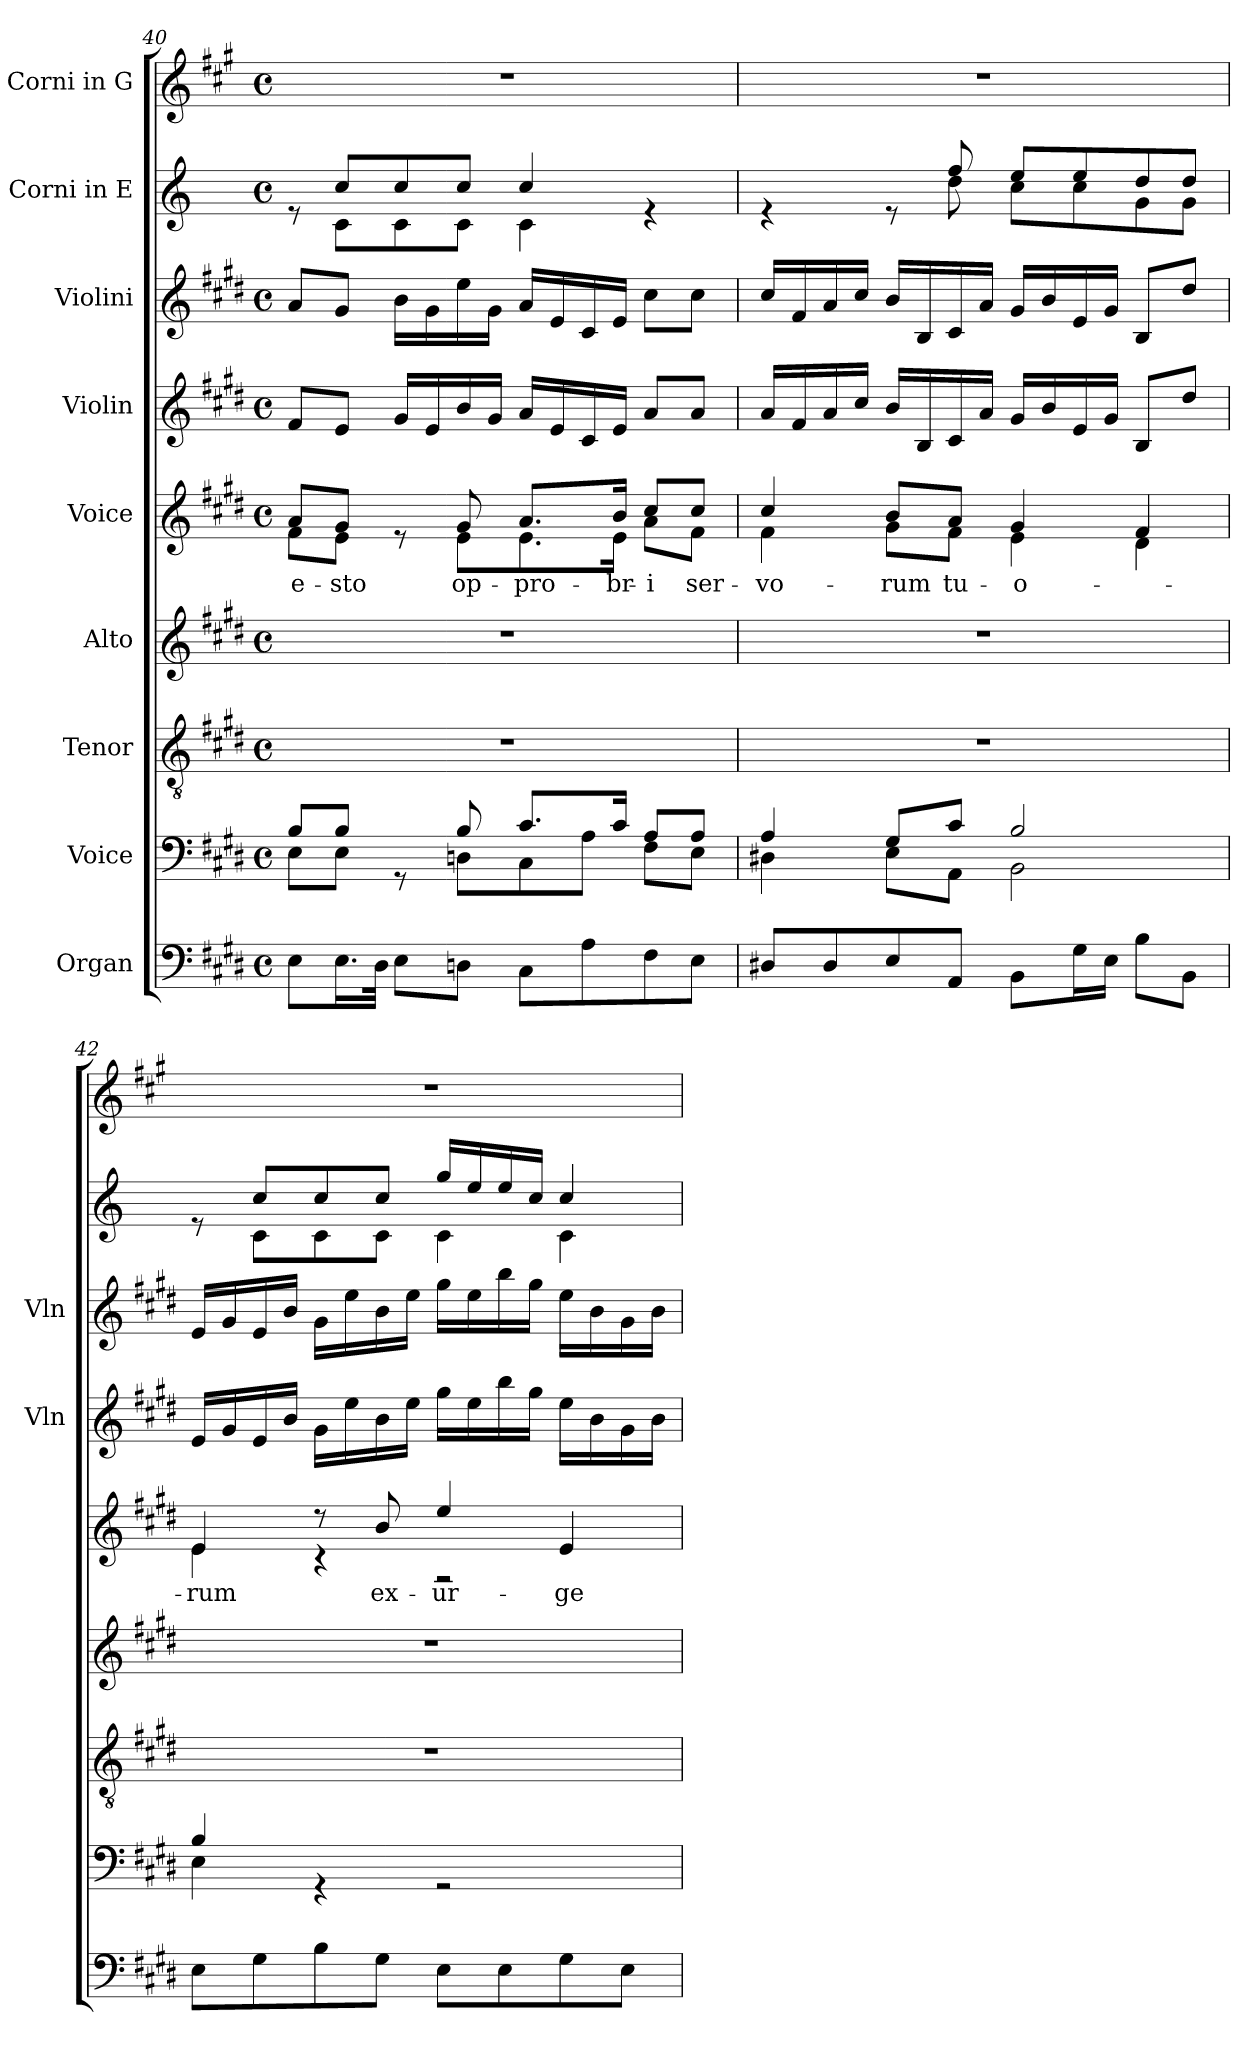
**kern	**kern	**kern	**kern	**kern	**text	**kern	**kern	**kern	**kern
*part9	*part8	*part7	*part6	*part5	*part5	*part4	*part3	*part2	*part1
*staff9	*staff8	*staff7	*staff6	*staff5	*staff5	*staff4	*staff3	*staff2	*staff1
*I"Organ	*I"Voice	*I"Tenor	*I"Alto	*I"Voice	*	*I"Violin	*I"Violini	*I"Corni in E	*I"Corni in G
*	*	*	*	*	*	*I'Vln	*I'Vln	*	*
*clefF4	*clefF4	*clefGv2	*clefG2	*clefG2	*	*clefG2	*clefG2	*clefG2	*clefG2
*	*	*	*	*	*	*	*	*ITrd5c8	*ITrd3c5
*k[f#c#g#d#]	*k[f#c#g#d#]	*k[f#c#g#d#]	*k[f#c#g#d#]	*k[f#c#g#d#]	*	*k[f#c#g#d#]	*k[f#c#g#d#]	*k[f#c#g#d#]	*k[f#c#g#d#]
*M4/4	*M4/4	*M4/4	*M4/4	*M4/4	*	*M4/4	*M4/4	*M4/4	*M4/4
*met(c)	*met(c)	*met(c)	*met(c)	*met(c)	*	*met(c)	*met(c)	*met(c)	*met(c)
=40	=40	=40	=40	=40	=40	=40	=40	=40	=40
*	*^	*	*	*	*	*	*	*	*
!	!	!	!	!	!	!LO:LY:b	!	!	!	!
*	*	*	*	*	*^	*	*	*	*^	*
8E\L	8B/L	8E\L	1r	1r	8a/L	8f#\L	e-	8f#/L	8a/L	8re	8ryy	1r
!	!	!	!	!	!	!	!LO:LY:b	!	!	!	!	!
16.E\L	8B/J	8E\J	.	.	8g#/J	8e\J	-sto	8e/J	8g#/J	8e/L	8E\L	.
32D#\JJk	.	.	.	.	.	.	.	.	.	.	.	.
8E\L	8rGG	8ryy	.	.	8re	8ryy	.	16g#/LL	16b\LL	8e/	8E\	.
.	.	.	.	.	.	.	.	16e/	16g#\	.	.	.
!	!	!	!	!	!	!	!LO:LY:b	!	!	!	!	!
8Dn\J	8B/	8Dn\L	.	.	8g#/	8e\L	op-	16b/	16ee\	8e/J	8E\J	.
.	.	.	.	.	.	.	.	16g#/JJ	16g#\JJ	.	.	.
!	!	!	!	!	!	!	!LO:LY:b	!	!	!	!	!
8C#\L	8.c#/L	8C#\	.	.	8.a/L	8.e\	-pro-	16a/LL	16a/LL	4e/	4E\	.
.	.	.	.	.	.	.	.	16e/	16e/	.	.	.
8A\	.	8A\J	.	.	.	.	.	16c#/	16c#/	.	.	.
!	!	!	!	!	!	!	!LO:LY:b	!	!	!	!	!
.	16c#/Jk	.	.	.	16b/Jk	16e\Jk	-br-	16e/JJ	16e/JJ	.	.	.
!	!	!	!	!	!	!	!LO:LY:b	!	!	!	!	!
8F#\	8A/L	8F#\L	.	.	8cc#/L	8a\L	-i	8a/L	8cc#\L	4re	4ryy	.
!	!	!	!	!	!	!	!LO:LY:b	!	!	!	!	!
8E\J	8A/J	8E\J	.	.	8cc#/J	8f#\J	ser-	8a/J	8cc#\J	.	.	.
!!LO:PB:g=z
=41	=41	=41	=41	=41	=41	=41	=41	=41	=41	=41	=41	=41
!	!	!	!	!	!	!	!LO:LY:b	!	!	!	!	!
8D#X/L	4A/	4D#X\	1r	1r	4cc#/	4f#\	-vo-	16a/LL	16cc#/LL	4re	4.ryy	1r
.	.	.	.	.	.	.	.	16f#/	16f#/	.	.	.
8D#/	.	.	.	.	.	.	.	16a/	16a/	.	.	.
.	.	.	.	.	.	.	.	16cc#/JJ	16cc#/JJ	.	.	.
!	!	!	!	!	!	!	!LO:LY:b	!	!	!	!	!
8E/	8G#/L	8E\L	.	.	8b/L	8g#\L	-rum	16b/LL	16b/LL	8re	.	.
.	.	.	.	.	.	.	.	16B/	16B/	.	.	.
!	!	!	!	!	!	!	!LO:LY:b	!	!	!	!	!
8AA/J	8c#/J	8AA\J	.	.	8a/J	8f#\J	tu-	16c#/	16c#/	8a/	8f#\	.
.	.	.	.	.	.	.	.	16a/JJ	16a/JJ	.	.	.
!	!	!	!	!	!	!	!LO:LY:b	!	!	!	!	!
8BB\L	2B/	2BB\	.	.	4g#/	4e\	-o-	16g#/LL	16g#/LL	8g#/L	8e\L	.
.	.	.	.	.	.	.	.	16b/	16b/	.	.	.
16G#\L	.	.	.	.	.	.	.	16e/	16e/	8g#/	8e\	.
16E\JJ	.	.	.	.	.	.	.	16g#/JJ	16g#/JJ	.	.	.
8B\L	.	.	.	.	4f#/	4d#\	.	8B/L	8B/L	8f#/	8B\	.
8BB\J	.	.	.	.	.	.	.	8dd#/J	8dd#/J	8f#/J	8B\J	.
=42	=42	=42	=42	=42	=42	=42	=42	=42	=42	=42	=42	=42
!	!	!	!	!	!	!	!LO:LY:b	!	!	!	!	!
8E\L	4B/	4E\	1r	1r	4e/	4e\	-rum	16e/LL	16e/LL	8re	8ryy	1r
.	.	.	.	.	.	.	.	16g#/	16g#/	.	.	.
8G#\	.	.	.	.	.	.	.	16e/	16e/	8e/L	8E\L	.
.	.	.	.	.	.	.	.	16b/JJ	16b/JJ	.	.	.
8B\	4rGG	2.ryy	.	.	8r	4r	.	16g#\LL	16g#\LL	8e/	8E\	.
.	.	.	.	.	.	.	.	16ee\	16ee\	.	.	.
!	!	!	!	!	!	!	!LO:LY:b	!	!	!	!	!
8G#\J	.	.	.	.	8b/	.	ex-	16b\	16b\	8e/J	8E\J	.
.	.	.	.	.	.	.	.	16ee\JJ	16ee\JJ	.	.	.
!	!	!	!	!	!	!	!LO:LY:b	!	!	!	!	!
8E\L	2rGG	.	.	.	4ee/	2r	-ur-	16gg#\LL	16gg#\LL	16b/LL	4E\	.
.	.	.	.	.	.	.	.	16ee\	16ee\	16g#/	.	.
8E\	.	.	.	.	.	.	.	16bb\	16bb\	16g#/	.	.
.	.	.	.	.	.	.	.	16gg#\JJ	16gg#\JJ	16e/JJ	.	.
!	!	!	!	!	!	!	!LO:LY:b	!	!	!	!	!
8G#\	.	.	.	.	4e/	.	-ge	16ee\LL	16ee\LL	4e/	4E\	.
.	.	.	.	.	.	.	.	16b\	16b\	.	.	.
8E\J	.	.	.	.	.	.	.	16g#\	16g#\	.	.	.
.	.	.	.	.	.	.	.	16b\JJ	16b\JJ	.	.	.
*	*v	*v	*	*	*v	*v	*	*	*	*v	*v	*
=	=	=	=	=	=	=	=	=	=
*-	*-	*-	*-	*-	*-	*-	*-	*-	*-
